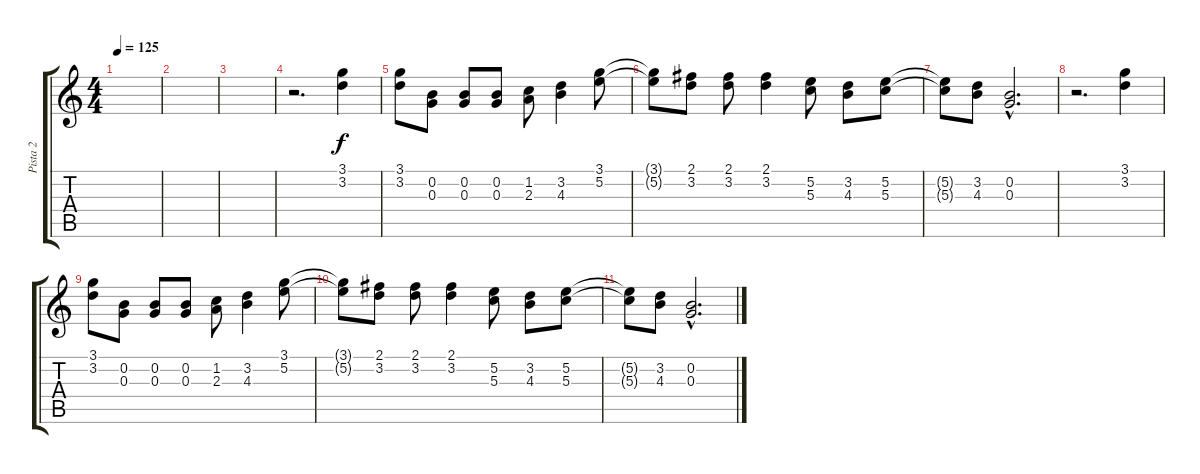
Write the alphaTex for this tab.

\track ("Pista 2" "Pista 2") {instrument acousticguitarnylon}
\staff {score tabs}
\tuning (E4 B3 G3 D3 A2 E2) {hide}
\ts (4 4)
\tempo 125
\clef g2
\ks c
|
|
|
r.2{d} (3.1 3.2).4 |
(3.1 3.2).8 (0.2 0.3).8 (0.2 0.3).8 (0.2 0.3).8 (1.2 2.3).8 (3.2 4.3).4 (3.1 5.2).8 |
(3.1{t} 5.2{t}).8 (2.1 3.2).8 (2.1 3.2).8 (2.1 3.2).4 (5.2 5.3).8 (3.2 4.3).8 (5.2 5.3).8 |
(5.2{t} 5.3{t}).8 (3.2 4.3).8 (0.2{hac} 0.3{hac}).2{d} |
r.2{d} (3.1 3.2).4 |
(3.1 3.2).8 (0.2 0.3).8 (0.2 0.3).8 (0.2 0.3).8 (1.2 2.3).8 (3.2 4.3).4 (3.1 5.2).8 |
(3.1{t} 5.2{t}).8 (2.1 3.2).8 (2.1 3.2).8 (2.1 3.2).4 (5.2 5.3).8 (3.2 4.3).8 (5.2 5.3).8 |
(5.2{t} 5.3{t}).8 (3.2 4.3).8 (0.2{hac} 0.3{hac}).2{d}
